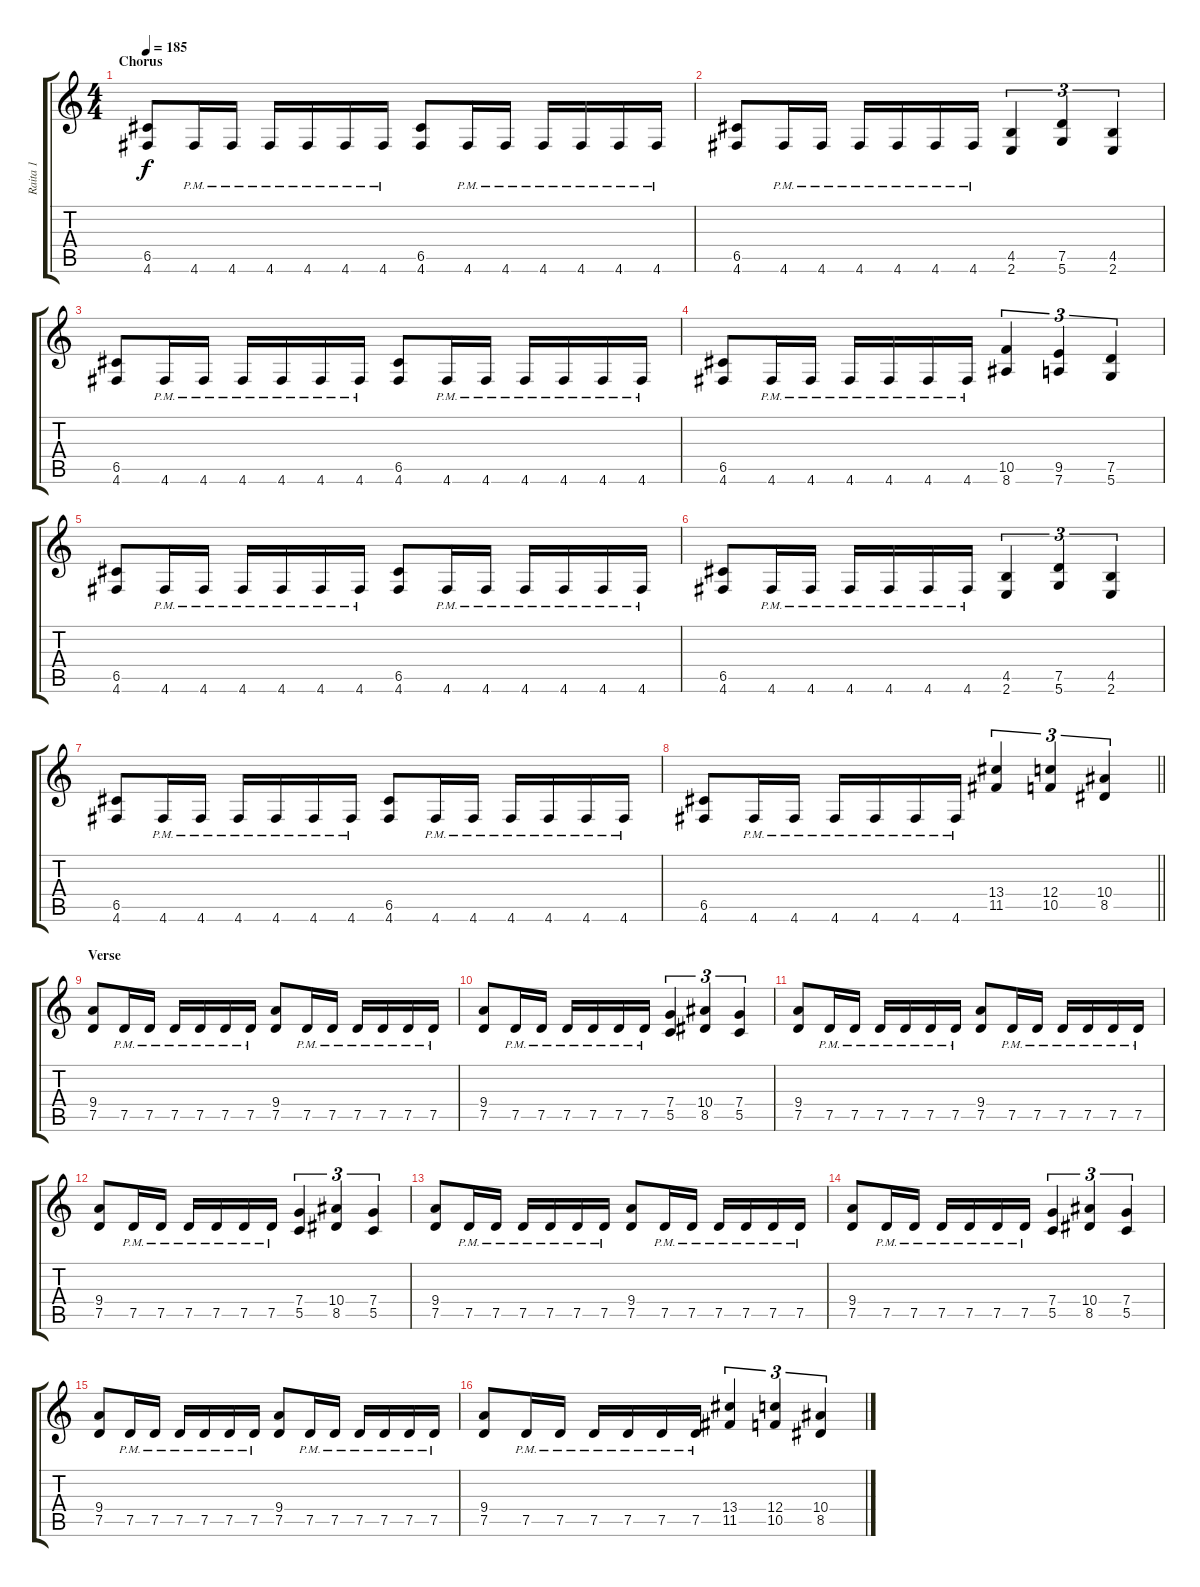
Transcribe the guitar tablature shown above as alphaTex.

\track ("Raita 1" "Raita 1") {instrument distortionguitar}
\staff {score tabs}
\tuning (D4 A3 F3 C3 G2 D2) {hide}
\ts (4 4)
\section ("" "Chorus")
\tempo 185
\clef g2
\ks c
(6.5 4.6).8{dy f} 4.6{pm}.16 4.6{pm}.16 4.6{pm}.16 4.6{pm}.16 4.6{pm}.16 4.6{pm}.16 (6.5 4.6).8 4.6{pm}.16 4.6{pm}.16 4.6{pm}.16 4.6{pm}.16 4.6{pm}.16 4.6{pm}.16 |
(6.5 4.6).8 4.6{pm}.16 4.6{pm}.16 4.6{pm}.16 4.6{pm}.16 4.6{pm}.16 4.6{pm}.16 (4.5 2.6).4{tu (3 2)} (7.5 5.6).4{tu (3 2)} (4.5 2.6).4{tu (3 2)} |
(6.5 4.6).8 4.6{pm}.16 4.6{pm}.16 4.6{pm}.16 4.6{pm}.16 4.6{pm}.16 4.6{pm}.16 (6.5 4.6).8 4.6{pm}.16 4.6{pm}.16 4.6{pm}.16 4.6{pm}.16 4.6{pm}.16 4.6{pm}.16 |
(6.5 4.6).8 4.6{pm}.16 4.6{pm}.16 4.6{pm}.16 4.6{pm}.16 4.6{pm}.16 4.6{pm}.16 (10.5 8.6).4{tu (3 2)} (9.5 7.6).4{tu (3 2)} (7.5 5.6).4{tu (3 2)} |
(6.5 4.6).8 4.6{pm}.16 4.6{pm}.16 4.6{pm}.16 4.6{pm}.16 4.6{pm}.16 4.6{pm}.16 (6.5 4.6).8 4.6{pm}.16 4.6{pm}.16 4.6{pm}.16 4.6{pm}.16 4.6{pm}.16 4.6{pm}.16 |
(6.5 4.6).8 4.6{pm}.16 4.6{pm}.16 4.6{pm}.16 4.6{pm}.16 4.6{pm}.16 4.6{pm}.16 (4.5 2.6).4{tu (3 2)} (7.5 5.6).4{tu (3 2)} (4.5 2.6).4{tu (3 2)} |
(6.5 4.6).8 4.6{pm}.16 4.6{pm}.16 4.6{pm}.16 4.6{pm}.16 4.6{pm}.16 4.6{pm}.16 (6.5 4.6).8 4.6{pm}.16 4.6{pm}.16 4.6{pm}.16 4.6{pm}.16 4.6{pm}.16 4.6{pm}.16 |
\barLineRight lightlight
(6.5 4.6).8 4.6{pm}.16 4.6{pm}.16 4.6{pm}.16 4.6{pm}.16 4.6{pm}.16 4.6{pm}.16 (13.4 11.5).4{tu (3 2)} (12.4 10.5).4{tu (3 2)} (10.4 8.5).4{tu (3 2)} |
\section ("" "Verse")
(9.4 7.5).8 7.5{pm}.16 7.5{pm}.16 7.5{pm}.16 7.5{pm}.16 7.5{pm}.16 7.5{pm}.16 (9.4 7.5).8 7.5{pm}.16 7.5{pm}.16 7.5{pm}.16 7.5{pm}.16 7.5{pm}.16 7.5{pm}.16 |
(9.4 7.5).8 7.5{pm}.16 7.5{pm}.16 7.5{pm}.16 7.5{pm}.16 7.5{pm}.16 7.5{pm}.16 (7.4 5.5).4{tu (3 2)} (10.4 8.5).4{tu (3 2)} (7.4 5.5).4{tu (3 2)} |
(9.4 7.5).8 7.5{pm}.16 7.5{pm}.16 7.5{pm}.16 7.5{pm}.16 7.5{pm}.16 7.5{pm}.16 (9.4 7.5).8 7.5{pm}.16 7.5{pm}.16 7.5{pm}.16 7.5{pm}.16 7.5{pm}.16 7.5{pm}.16 |
(9.4 7.5).8 7.5{pm}.16 7.5{pm}.16 7.5{pm}.16 7.5{pm}.16 7.5{pm}.16 7.5{pm}.16 (7.4 5.5).4{tu (3 2)} (10.4 8.5).4{tu (3 2)} (7.4 5.5).4{tu (3 2)} |
(9.4 7.5).8 7.5{pm}.16 7.5{pm}.16 7.5{pm}.16 7.5{pm}.16 7.5{pm}.16 7.5{pm}.16 (9.4 7.5).8 7.5{pm}.16 7.5{pm}.16 7.5{pm}.16 7.5{pm}.16 7.5{pm}.16 7.5{pm}.16 |
(9.4 7.5).8 7.5{pm}.16 7.5{pm}.16 7.5{pm}.16 7.5{pm}.16 7.5{pm}.16 7.5{pm}.16 (7.4 5.5).4{tu (3 2)} (10.4 8.5).4{tu (3 2)} (7.4 5.5).4{tu (3 2)} |
(9.4 7.5).8 7.5{pm}.16 7.5{pm}.16 7.5{pm}.16 7.5{pm}.16 7.5{pm}.16 7.5{pm}.16 (9.4 7.5).8 7.5{pm}.16 7.5{pm}.16 7.5{pm}.16 7.5{pm}.16 7.5{pm}.16 7.5{pm}.16 |
(9.4 7.5).8 7.5{pm}.16 7.5{pm}.16 7.5{pm}.16 7.5{pm}.16 7.5{pm}.16 7.5{pm}.16 (13.4 11.5).4{tu (3 2)} (12.4 10.5).4{tu (3 2)} (10.4 8.5).4{tu (3 2)}
